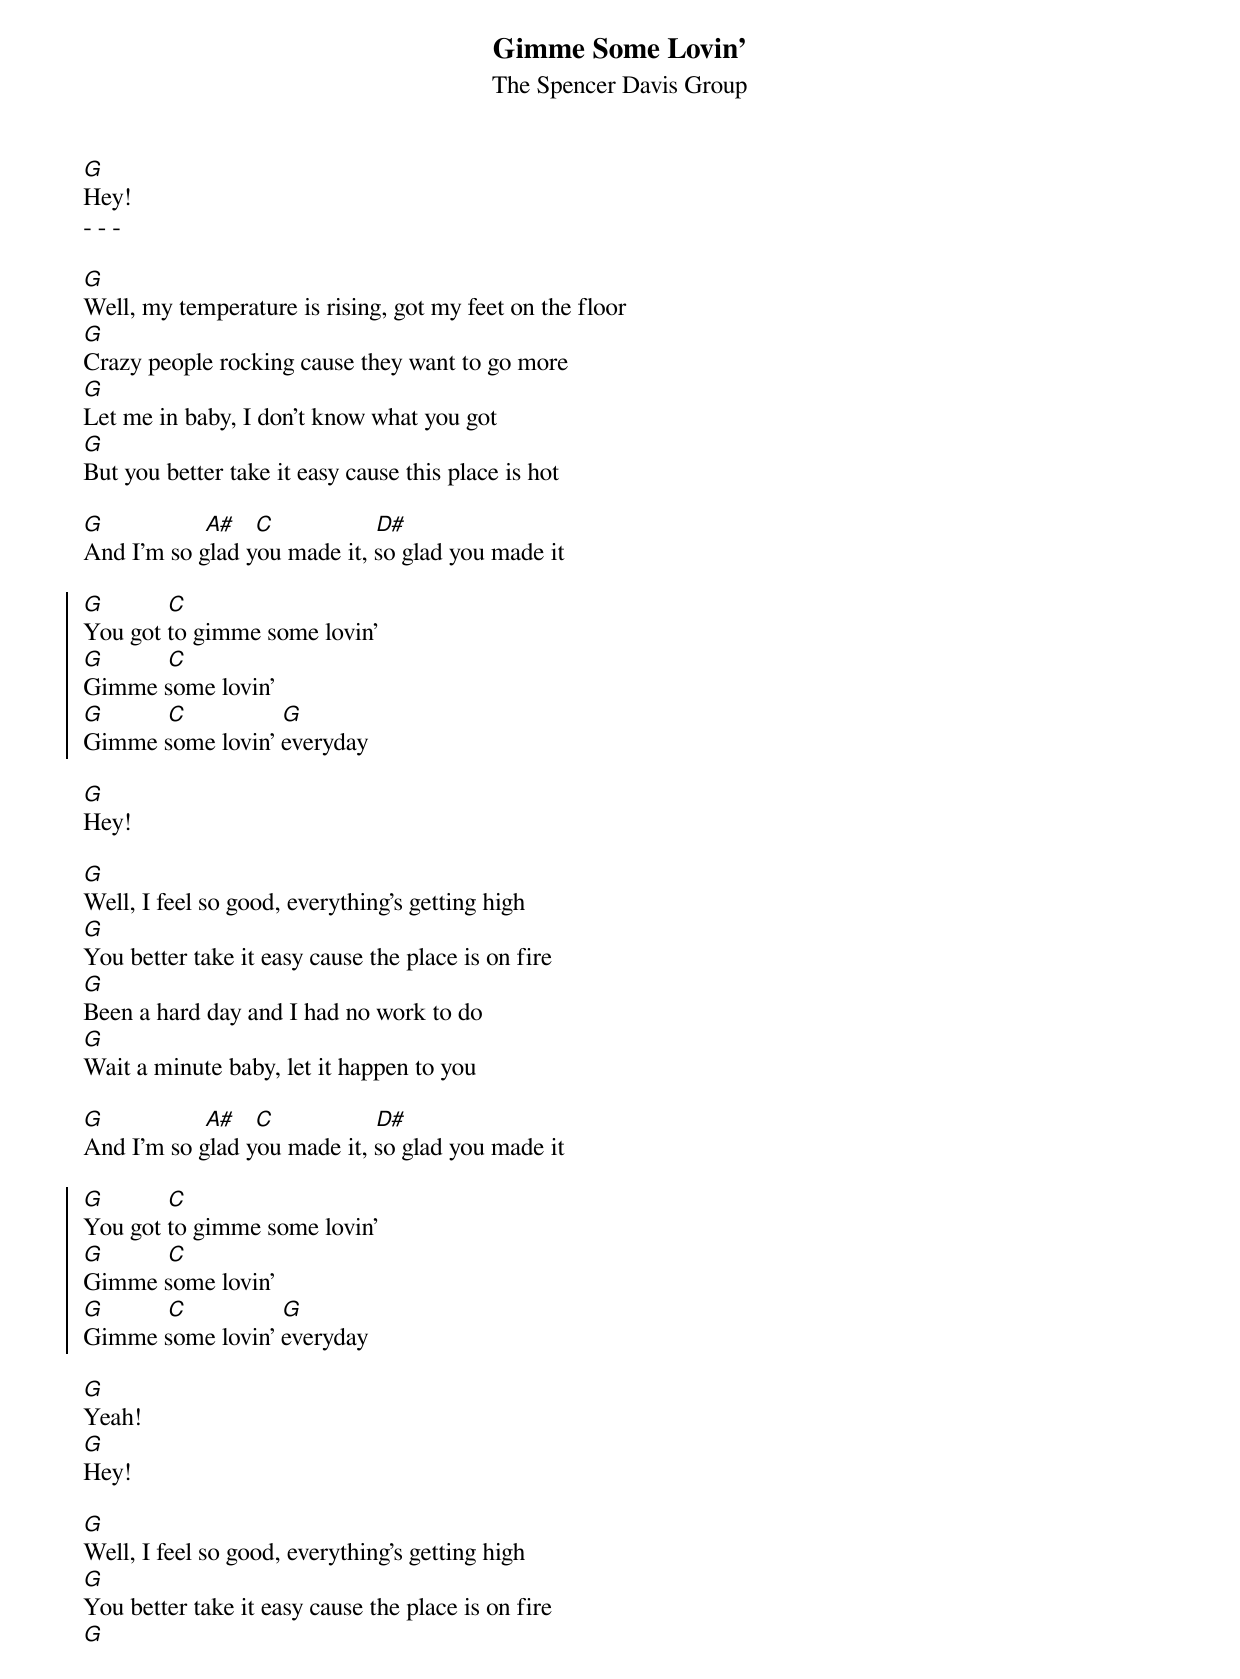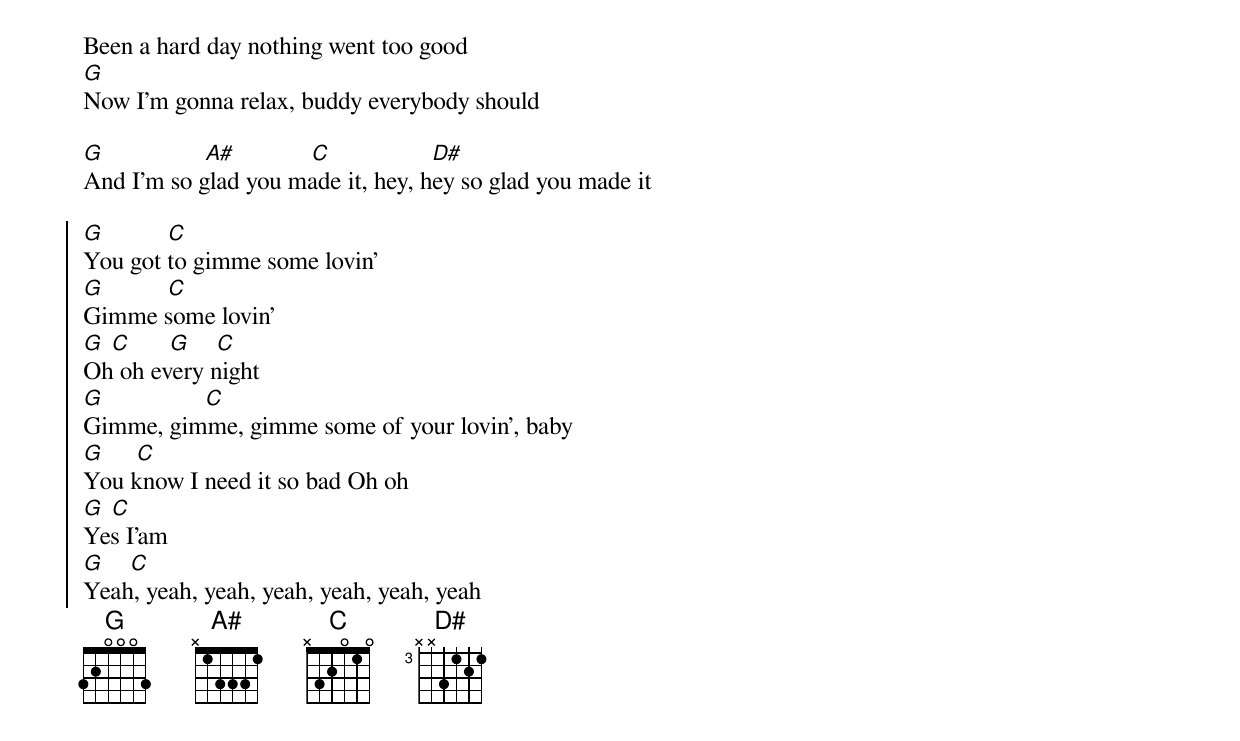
{t: Gimme Some Lovin'}
{st: The Spencer Davis Group}
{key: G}
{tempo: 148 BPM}
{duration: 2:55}

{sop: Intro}
[G]
Hey!
- - -
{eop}

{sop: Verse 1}
[G]
Well, my temperature is rising, got my feet on the floor
[G]
Crazy people rocking cause they want to go more
[G]
Let me in baby, I don't know what you got
[G]
But you better take it easy cause this place is hot
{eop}

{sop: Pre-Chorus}
[G]                [A#]   [C]                [D#]
And I'm so glad you made it, so glad you made it
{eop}

{soc}
[G]          [C]
You got to gimme some lovin'
[G]          [C]
Gimme some lovin'
[G]          [C]               [G]
Gimme some lovin' everyday
{eoc}

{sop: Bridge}
[G]
Hey!
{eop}

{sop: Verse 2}
[G]
Well, I feel so good, everything's getting high
[G]
You better take it easy cause the place is on fire
[G]
Been a hard day and I had no work to do
[G]
Wait a minute baby, let it happen to you
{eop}

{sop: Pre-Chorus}
[G]                [A#]   [C]                [D#]
And I'm so glad you made it, so glad you made it
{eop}

{soc}
[G]          [C]
You got to gimme some lovin'
[G]          [C]
Gimme some lovin'
[G]          [C]               [G]
Gimme some lovin' everyday
{eoc}

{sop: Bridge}
[G]
Yeah!
[G]
Hey!
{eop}

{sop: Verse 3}
[G]
Well, I feel so good, everything's getting high
[G]
You better take it easy cause the place is on fire
[G]
Been a hard day nothing went too good
[G]
Now I'm gonna relax, buddy everybody should
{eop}

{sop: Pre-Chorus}
[G]                [A#]            [C]                [D#]
And I'm so glad you made it, hey, hey so glad you made it
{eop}

{soc}
[G]          [C]
You got to gimme some lovin'
[G]          [C]
Gimme some lovin'
[G] [C]      [G]    [C]
Oh oh every night
[G]                [C]
Gimme, gimme, gimme some of your lovin', baby
[G]     [C]
You know I need it so bad Oh oh
[G] [C]
Yes I'am
[G]    [C]
Yeah, yeah, yeah, yeah, yeah, yeah, yeah
{eoc}
